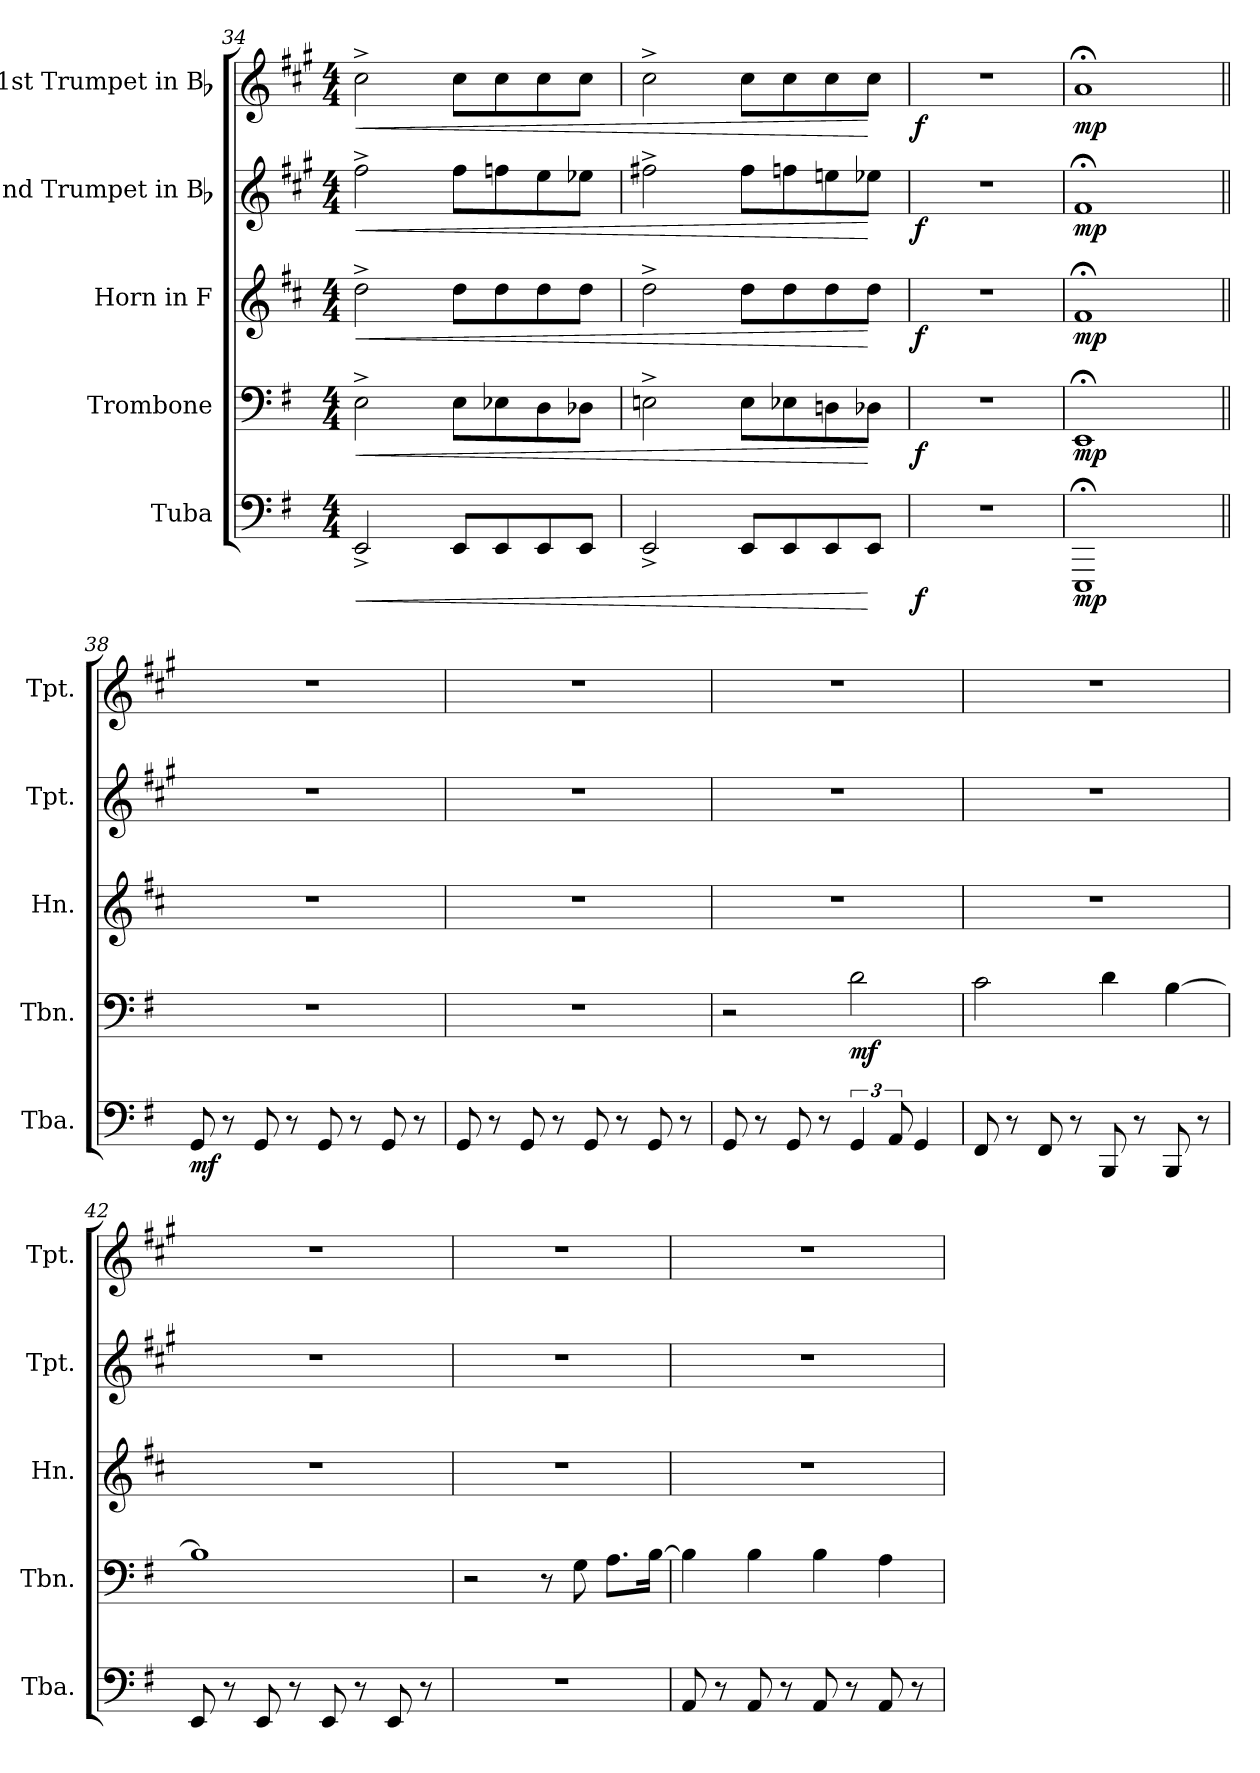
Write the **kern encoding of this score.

**kern	**dynam	**kern	**dynam	**kern	**dynam	**kern	**dynam	**kern	**dynam
*part5	*part5	*part4	*part4	*part3	*part3	*part2	*part2	*part1	*part1
*staff5	*staff5	*staff4	*staff4	*staff3	*staff3	*staff2	*staff2	*staff1	*staff1
*I"Tuba	*	*I"Trombone	*	*I"Horn in F	*	*I"2nd Trumpet in Bb	*	*I"1st Trumpet in Bb	*
*I'Tba.	*	*I'Tbn.	*	*I'Hn.	*	*I'Tpt.	*	*I'Tpt.	*
*clefF4	*	*clefF4	*	*clefG2	*	*clefG2	*	*clefG2	*
*	*	*	*	*ITrd4c7	*	*ITrd1c2	*	*ITrd1c2	*
*k[f#]	*	*k[f#]	*	*k[f#]	*	*k[f#]	*	*k[f#]	*
*G:	*	*G:	*	*G:	*	*G:	*	*G:	*
*M4/4	*	*M4/4	*	*M4/4	*	*M4/4	*	*M4/4	*
=34	=34	=34	=34	=34	=34	=34	=34	=34	=34
!	!LO:HP:b	!	!LO:HP:b	!	!LO:HP:b	!	!LO:HP:b	!	!LO:HP:b
2EE^/	<	2E^\	<	2g^\	<	2ee^\	<	2b^\	<
8EE/L	.	8E\L	.	8g\L	.	8ee\L	.	8b\L	.
8EE/	.	8E-X\	.	8g\	.	8ee-X\	.	8b\	.
8EE/	.	8D\	.	8g\	.	8dd\	.	8b\	.
8EE/J	.	8D-X\J	.	8g\J	.	8dd-X\J	.	8b\J	.
!!LO:PB:g=z
=35	=35	=35	=35	=35	=35	=35	=35	=35	=35
2EE^/	.	2En^\	.	2g^\	.	2een^\	.	2b^\	.
8EE/L	.	8E\L	.	8g\L	.	8ee\L	.	8b\L	.
8EE/	.	8E-X\	.	8g\	.	8ee-X\	.	8b\	.
8EE/	.	8Dn\	.	8g\	.	8ddn\	.	8b\	.
8EE/J	[	8D-X\J	[	8g\J	[	8dd-X\J	[	8b\J	[
=36	=36	=36	=36	=36	=36	=36	=36	=36	=36
!	!LO:DY:b	!	!LO:DY:b	!	!LO:DY:b	!	!LO:DY:b	!	!LO:DY:b
1r	f	1r	f	1r	f	1r	f	1r	f
=37	=37	=37	=37	=37	=37	=37	=37	=37	=37
!	!LO:DY:b	!	!LO:DY:b	!	!LO:DY:b	!	!LO:DY:b	!	!LO:DY:b
1EEE;<	mp	1EE;<	mp	1B;<	mp	1e;<	mp	1g;<	mp
=38||	=38||	=38||	=38||	=38||	=38||	=38||	=38||	=38||	=38||
*	*	*	*	*	*	*	*	*MM194	*
!	!LO:DY:b	!	!	!	!	!	!	!	!
8GG/	mf	1r	.	1r	.	1r	.	1r	.
8r	.	.	.	.	.	.	.	.	.
8GG/	.	.	.	.	.	.	.	.	.
8r	.	.	.	.	.	.	.	.	.
8GG/	.	.	.	.	.	.	.	.	.
8r	.	.	.	.	.	.	.	.	.
8GG/	.	.	.	.	.	.	.	.	.
8r	.	.	.	.	.	.	.	.	.
=39	=39	=39	=39	=39	=39	=39	=39	=39	=39
8GG/	.	1r	.	1r	.	1r	.	1r	.
8r	.	.	.	.	.	.	.	.	.
8GG/	.	.	.	.	.	.	.	.	.
8r	.	.	.	.	.	.	.	.	.
8GG/	.	.	.	.	.	.	.	.	.
8r	.	.	.	.	.	.	.	.	.
8GG/	.	.	.	.	.	.	.	.	.
8r	.	.	.	.	.	.	.	.	.
=40	=40	=40	=40	=40	=40	=40	=40	=40	=40
8GG/	.	2r	.	1r	.	1r	.	1r	.
8r	.	.	.	.	.	.	.	.	.
8GG/	.	.	.	.	.	.	.	.	.
8r	.	.	.	.	.	.	.	.	.
!	!	!	!LO:DY:b	!	!	!	!	!	!
6GG/	.	2d\	mf	.	.	.	.	.	.
12AA/	.	.	.	.	.	.	.	.	.
4GG/	.	.	.	.	.	.	.	.	.
=41	=41	=41	=41	=41	=41	=41	=41	=41	=41
8FF#/	.	2c\	.	1r	.	1r	.	1r	.
8r	.	.	.	.	.	.	.	.	.
8FF#/	.	.	.	.	.	.	.	.	.
8r	.	.	.	.	.	.	.	.	.
8BBB/	.	4d\	.	.	.	.	.	.	.
8r	.	.	.	.	.	.	.	.	.
8BBB/	.	[4B\	.	.	.	.	.	.	.
8r	.	.	.	.	.	.	.	.	.
=42	=42	=42	=42	=42	=42	=42	=42	=42	=42
8EE/	.	1B]	.	1r	.	1r	.	1r	.
8r	.	.	.	.	.	.	.	.	.
8EE/	.	.	.	.	.	.	.	.	.
8r	.	.	.	.	.	.	.	.	.
8EE/	.	.	.	.	.	.	.	.	.
8r	.	.	.	.	.	.	.	.	.
8EE/	.	.	.	.	.	.	.	.	.
8r	.	.	.	.	.	.	.	.	.
=43	=43	=43	=43	=43	=43	=43	=43	=43	=43
1r	.	2r	.	1r	.	1r	.	1r	.
.	.	8r	.	.	.	.	.	.	.
.	.	8G\	.	.	.	.	.	.	.
.	.	8.A\L	.	.	.	.	.	.	.
.	.	[16B\Jk	.	.	.	.	.	.	.
!!LO:LB:g=z
=44	=44	=44	=44	=44	=44	=44	=44	=44	=44
8AA/	.	4B\]	.	1r	.	1r	.	1r	.
8r	.	.	.	.	.	.	.	.	.
8AA/	.	4B\	.	.	.	.	.	.	.
8r	.	.	.	.	.	.	.	.	.
8AA/	.	4B\	.	.	.	.	.	.	.
8r	.	.	.	.	.	.	.	.	.
8AA/	.	4A\	.	.	.	.	.	.	.
8r	.	.	.	.	.	.	.	.	.
=	=	=	=	=	=	=	=	=	=
*-	*-	*-	*-	*-	*-	*-	*-	*-	*-
